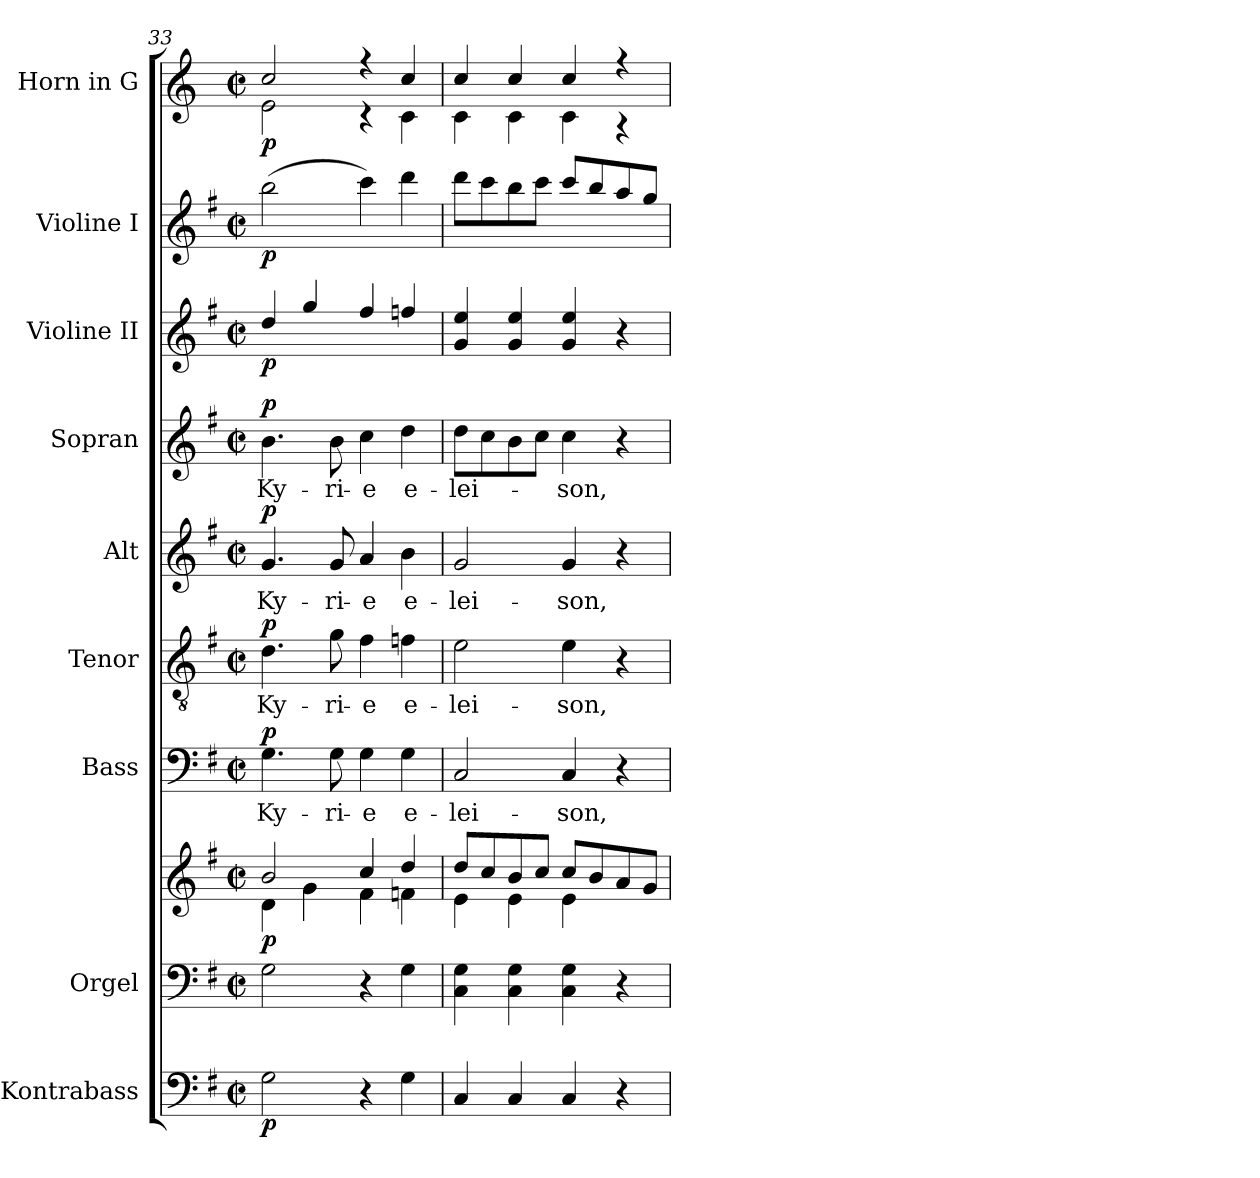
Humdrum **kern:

**kern	**dynam	**kern	**kern	**dynam	**kern	**text	**dynam	**kern	**text	**dynam	**kern	**text	**dynam	**kern	**text	**dynam	**kern	**dynam	**kern	**dynam	**kern	**dynam
*part9	*part9	*part8	*part8	*part8	*part7	*part7	*part7	*part6	*part6	*part6	*part5	*part5	*part5	*part4	*part4	*part4	*part3	*part3	*part2	*part2	*part1	*part1
*staff10	*staff10	*staff9	*staff8	*staff8/9	*staff7	*staff7	*staff7	*staff6	*staff6	*staff6	*staff5	*staff5	*staff5	*staff4	*staff4	*staff4	*staff3	*staff3	*staff2	*staff2	*staff1	*staff1
*I"Kontrabass	*	*I"Orgel	*	*	*I"Bass	*	*	*I"Tenor	*	*	*I"Alt	*	*	*I"Sopran	*	*	*I"Violine II	*	*I"Violine I	*	*I"Horn in G	*
*I'Kb.	*	*I'Org.	*	*	*I'B	*	*	*I'T	*	*	*I'A	*	*	*I'S	*	*	*I'Vl. II	*	*I'Vl. I	*	*I'Hrn.	*
*clefF4	*	*clefF4	*clefG2	*	*clefF4	*	*	*clefGv2	*	*	*clefG2	*	*	*clefG2	*	*	*clefG2	*	*clefG2	*	*clefG2	*
*ITrd7c12	*	*	*	*	*	*	*	*	*	*	*	*	*	*	*	*	*ITrd7c12	*	*ITrd7c12	*	*ITrd3c5	*
*k[f#]	*	*k[f#]	*k[f#]	*	*k[f#]	*	*	*k[f#]	*	*	*k[f#]	*	*	*k[f#]	*	*	*k[f#]	*	*k[f#]	*	*k[f#]	*
*G:	*	*G:	*G:	*	*G:	*	*	*G:	*	*	*G:	*	*	*G:	*	*	*G:	*	*G:	*	*G:	*
*M2/2	*	*M2/2	*M2/2	*	*M2/2	*	*	*M2/2	*	*	*M2/2	*	*	*M2/2	*	*	*M2/2	*	*M2/2	*	*M2/2	*
*met(c|)	*	*met(c|)	*met(c|)	*	*met(c|)	*	*	*met(c|)	*	*	*met(c|)	*	*	*met(c|)	*	*	*met(c|)	*	*met(c|)	*	*met(c|)	*
=33	=33	=33	=33	=33	=33	=33	=33	=33	=33	=33	=33	=33	=33	=33	=33	=33	=33	=33	=33	=33	=33	=33
*	*	*	*^	*	*	*	*	*	*	*	*	*	*	*	*	*	*	*	*	*	*	*
!	!LO:DY:b	!	!	!	!LO:DY:b	!	!LO:LY:b	!LO:DY:a	!	!LO:LY:b	!LO:DY:a	!	!LO:LY:b	!LO:DY:a	!	!LO:LY:b	!LO:DY:a	!	!LO:DY:b	!	!LO:DY:b	!	!LO:DY:b
*	*	*	*	*	*	*	*	*	*	*	*	*	*	*	*	*	*	*	*	*	*	*^	*
2GG\	p	2G\	2b/	4d\	p	4.G\	Ky-	p	4.d\	Ky-	p	4.g/	Ky-	p	4.b\	Ky-	p	4d/	p	(>2b\	p	2g/	2B\	p
.	.	.	.	4g\	.	.	.	.	.	.	.	.	.	.	.	.	.	4g/	.	.	.	.	.	.
!	!	!	!	!	!	!	!LO:LY:b	!	!	!LO:LY:b	!	!	!LO:LY:b	!	!	!LO:LY:b	!	!	!	!	!	!	!	!
.	.	.	.	.	.	8G\	-ri-	.	8g\	-ri-	.	8g/	-ri-	.	8b\	-ri-	.	.	.	.	.	.	.	.
!	!	!	!	!	!	!	!LO:LY:b	!	!	!LO:LY:b	!	!	!LO:LY:b	!	!	!LO:LY:b	!	!	!	!	!	!	!	!
4r	.	4r	4cc/	4f#\	.	4G\	-e	.	4f#\	-e	.	4a/	-e	.	4cc\	-e	.	4f#/	.	4cc\)	.	4r	4r	.
!	!	!	!	!	!	!	!LO:LY:b	!	!	!LO:LY:b	!	!	!LO:LY:b	!	!	!LO:LY:b	!	!	!	!	!	!	!	!
4GG\	.	4G\	4dd/	4fn\	.	4G\	e-	.	4fn\	e-	.	4b\	e-	.	4dd\	e-	.	4fn/	.	4dd\	.	4g/	4G\	.
=34	=34	=34	=34	=34	=34	=34	=34	=34	=34	=34	=34	=34	=34	=34	=34	=34	=34	=34	=34	=34	=34	=34	=34	=34
!	!	!	!	!	!	!	!LO:LY:b	!	!	!LO:LY:b	!	!	!LO:LY:b	!	!	!LO:LY:b	!	!	!	!	!	!	!	!
4CC/	.	4C\ 4G\	8dd/L	4e\	.	2C/	-lei-	.	2e\	-lei-	.	2g/	-lei-	.	8dd\L	-lei-	.	4G/ 4e/	.	8dd\L	.	4g/	4G\	.
.	.	.	8cc/	.	.	.	.	.	.	.	.	.	.	.	8cc\	.	.	.	.	8cc\	.	.	.	.
4CC/	.	4C\ 4G\	8b/	4e\	.	.	.	.	.	.	.	.	.	.	8b\	.	.	4G/ 4e/	.	8b\	.	4g/	4G\	.
.	.	.	8cc/J	.	.	.	.	.	.	.	.	.	.	.	8cc\J	.	.	.	.	8cc\J	.	.	.	.
!	!	!	!	!	!	!	!LO:LY:b	!	!	!LO:LY:b	!	!	!LO:LY:b	!	!	!LO:LY:b	!	!	!	!	!	!	!	!
4CC/	.	4C\ 4G\	8cc/L	4e\	.	4C/	-son,	.	4e\	-son,	.	4g/	-son,	.	4cc\	-son,	.	4G/ 4e/	.	8cc/L	.	4g/	4G\	.
.	.	.	8b/	.	.	.	.	.	.	.	.	.	.	.	.	.	.	.	.	8b/	.	.	.	.
4r	.	4r	8a/	4ryy	.	4r	.	.	4r	.	.	4r	.	.	4r	.	.	4r	.	8a/	.	4r	4r	.
.	.	.	8g/J	.	.	.	.	.	.	.	.	.	.	.	.	.	.	.	.	8g/J	.	.	.	.
*	*	*	*v	*v	*	*	*	*	*	*	*	*	*	*	*	*	*	*	*	*	*	*v	*v	*
=	=	=	=	=	=	=	=	=	=	=	=	=	=	=	=	=	=	=	=	=	=	=
*-	*-	*-	*-	*-	*-	*-	*-	*-	*-	*-	*-	*-	*-	*-	*-	*-	*-	*-	*-	*-	*-	*-
